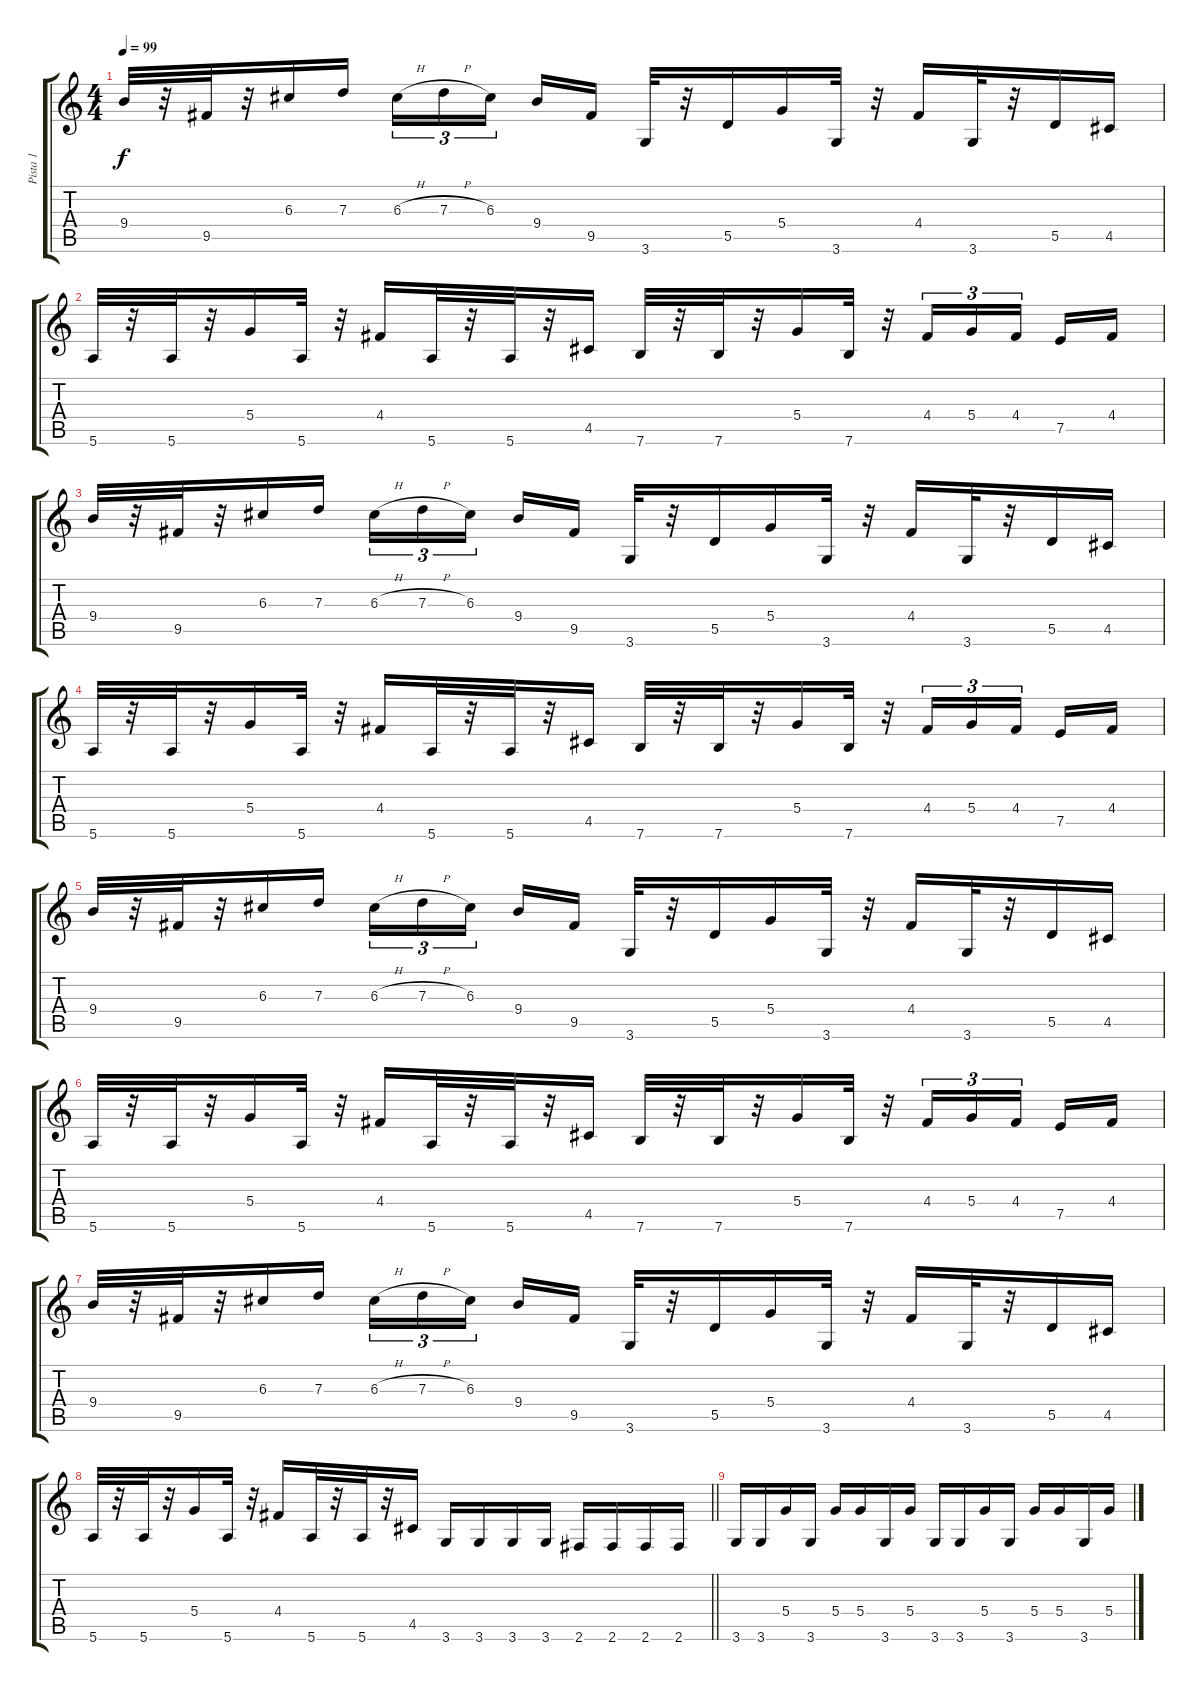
\track ("Pista 1" "Pista 1") {instrument overdrivenguitar}
\staff {score tabs}
\tuning (E4 B3 G3 D3 A2 E2) {hide}
\ts (4 4)
\tempo 99
\clef g2
\ks c
9.4.32{dy f instrument overdrivenguitar} r.32 9.5.32 r.32 6.3.16 7.3.16 6.3{h}.16{tu (3 2)} 7.3{h}.16{tu (3 2)} 6.3.16{tu (3 2)} 9.4.16 9.5.16 3.6.32 r.32 5.5.16 5.4.16 3.6.32 r.32 4.4.16 3.6.32 r.32 5.5.16 4.5.16 |
5.6.32 r.32 5.6.32 r.32 5.4.16 5.6.32 r.32 4.4.16 5.6.32 r.32 5.6.32 r.32 4.5.16 7.6.32 r.32 7.6.32 r.32 5.4.16 7.6.32 r.32 4.4.16{tu (3 2)} 5.4.16{tu (3 2)} 4.4.16{tu (3 2)} 7.5.16 4.4.16 |
9.4.32 r.32 9.5.32 r.32 6.3.16 7.3.16 6.3{h}.16{tu (3 2)} 7.3{h}.16{tu (3 2)} 6.3.16{tu (3 2)} 9.4.16 9.5.16 3.6.32 r.32 5.5.16 5.4.16 3.6.32 r.32 4.4.16 3.6.32 r.32 5.5.16 4.5.16 |
5.6.32 r.32 5.6.32 r.32 5.4.16 5.6.32 r.32 4.4.16 5.6.32 r.32 5.6.32 r.32 4.5.16 7.6.32 r.32 7.6.32 r.32 5.4.16 7.6.32 r.32 4.4.16{tu (3 2)} 5.4.16{tu (3 2)} 4.4.16{tu (3 2)} 7.5.16 4.4.16 |
9.4.32 r.32 9.5.32 r.32 6.3.16 7.3.16 6.3{h}.16{tu (3 2)} 7.3{h}.16{tu (3 2)} 6.3.16{tu (3 2)} 9.4.16 9.5.16 3.6.32 r.32 5.5.16 5.4.16 3.6.32 r.32 4.4.16 3.6.32 r.32 5.5.16 4.5.16 |
5.6.32 r.32 5.6.32 r.32 5.4.16 5.6.32 r.32 4.4.16 5.6.32 r.32 5.6.32 r.32 4.5.16 7.6.32 r.32 7.6.32 r.32 5.4.16 7.6.32 r.32 4.4.16{tu (3 2)} 5.4.16{tu (3 2)} 4.4.16{tu (3 2)} 7.5.16 4.4.16 |
9.4.32 r.32 9.5.32 r.32 6.3.16 7.3.16 6.3{h}.16{tu (3 2)} 7.3{h}.16{tu (3 2)} 6.3.16{tu (3 2)} 9.4.16 9.5.16 3.6.32 r.32 5.5.16 5.4.16 3.6.32 r.32 4.4.16 3.6.32 r.32 5.5.16 4.5.16 |
\barLineRight lightlight
5.6.32 r.32 5.6.32 r.32 5.4.16 5.6.32 r.32 4.4.16 5.6.32 r.32 5.6.32 r.32 4.5.16 3.6.16 3.6.16 3.6.16 3.6.16 2.6.16 2.6.16 2.6.16 2.6.16 |
3.6.16 3.6.16 5.4.16 3.6.16 5.4.16 5.4.16 3.6.16 5.4.16 3.6.16 3.6.16 5.4.16 3.6.16 5.4.16 5.4.16 3.6.16 5.4.16
